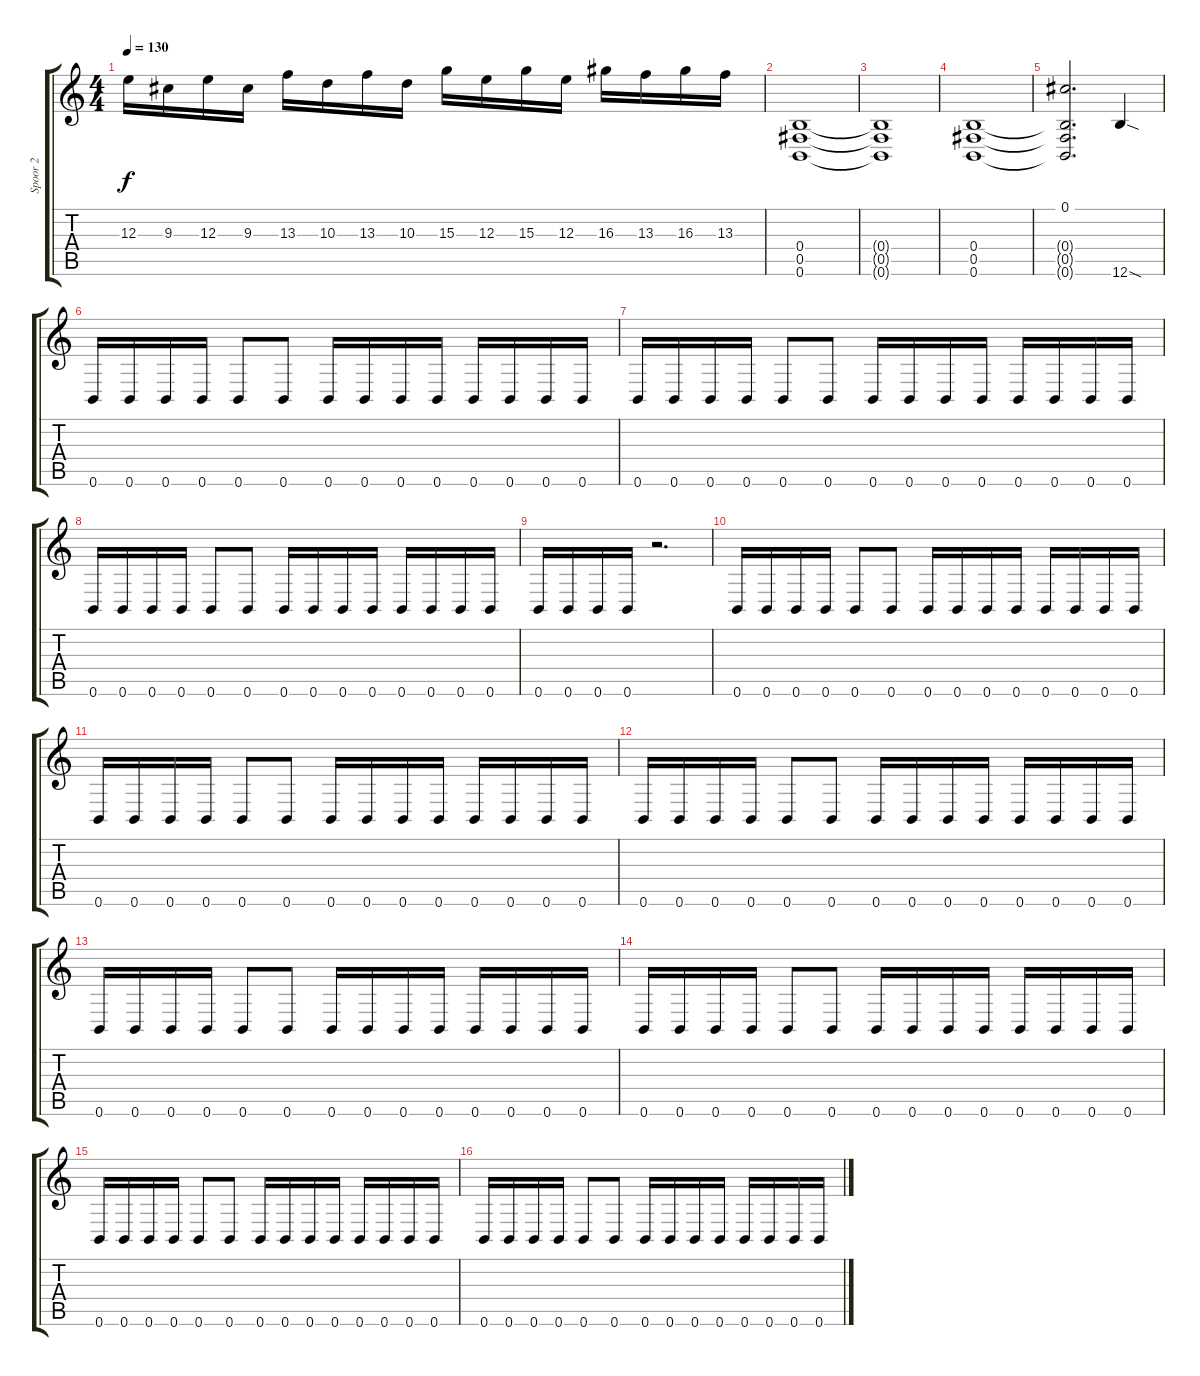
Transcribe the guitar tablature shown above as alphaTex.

\track ("Spoor 2" "Spoor 2") {instrument distortionguitar}
\staff {score tabs}
\tuning (Db4 Ab3 E3 B2 Gb2 B1) {hide}
\ts (4 4)
\tempo 130
\clef g2
\ks c
12.3.16{dy f} 9.3.16 12.3.16 9.3.16 13.3.16 10.3.16 13.3.16 10.3.16 15.3.16 12.3.16 15.3.16 12.3.16 16.3.16 13.3.16 16.3.16 13.3.16 |
(0.4 0.5 0.6).1 |
(0.4{t} 0.5{t} 0.6{t}).1 |
(0.4 0.5 0.6).1 |
(0.1 0.4{t} 0.5{t} 0.6{t}).2{d} 12.6{sod}.4 |
0.6.16 0.6.16 0.6.16 0.6.16 0.6.8 0.6.8 0.6.16 0.6.16 0.6.16 0.6.16 0.6.16 0.6.16 0.6.16 0.6.16 |
0.6.16 0.6.16 0.6.16 0.6.16 0.6.8 0.6.8 0.6.16 0.6.16 0.6.16 0.6.16 0.6.16 0.6.16 0.6.16 0.6.16 |
0.6.16 0.6.16 0.6.16 0.6.16 0.6.8 0.6.8 0.6.16 0.6.16 0.6.16 0.6.16 0.6.16 0.6.16 0.6.16 0.6.16 |
0.6.16 0.6.16 0.6.16 0.6.16 r.2{d} |
0.6.16 0.6.16 0.6.16 0.6.16 0.6.8 0.6.8 0.6.16 0.6.16 0.6.16 0.6.16 0.6.16 0.6.16 0.6.16 0.6.16 |
0.6.16 0.6.16 0.6.16 0.6.16 0.6.8 0.6.8 0.6.16 0.6.16 0.6.16 0.6.16 0.6.16 0.6.16 0.6.16 0.6.16 |
0.6.16 0.6.16 0.6.16 0.6.16 0.6.8 0.6.8 0.6.16 0.6.16 0.6.16 0.6.16 0.6.16 0.6.16 0.6.16 0.6.16 |
0.6.16 0.6.16 0.6.16 0.6.16 0.6.8 0.6.8 0.6.16 0.6.16 0.6.16 0.6.16 0.6.16 0.6.16 0.6.16 0.6.16 |
0.6.16 0.6.16 0.6.16 0.6.16 0.6.8 0.6.8 0.6.16 0.6.16 0.6.16 0.6.16 0.6.16 0.6.16 0.6.16 0.6.16 |
0.6.16 0.6.16 0.6.16 0.6.16 0.6.8 0.6.8 0.6.16 0.6.16 0.6.16 0.6.16 0.6.16 0.6.16 0.6.16 0.6.16 |
0.6.16 0.6.16 0.6.16 0.6.16 0.6.8 0.6.8 0.6.16 0.6.16 0.6.16 0.6.16 0.6.16 0.6.16 0.6.16 0.6.16
